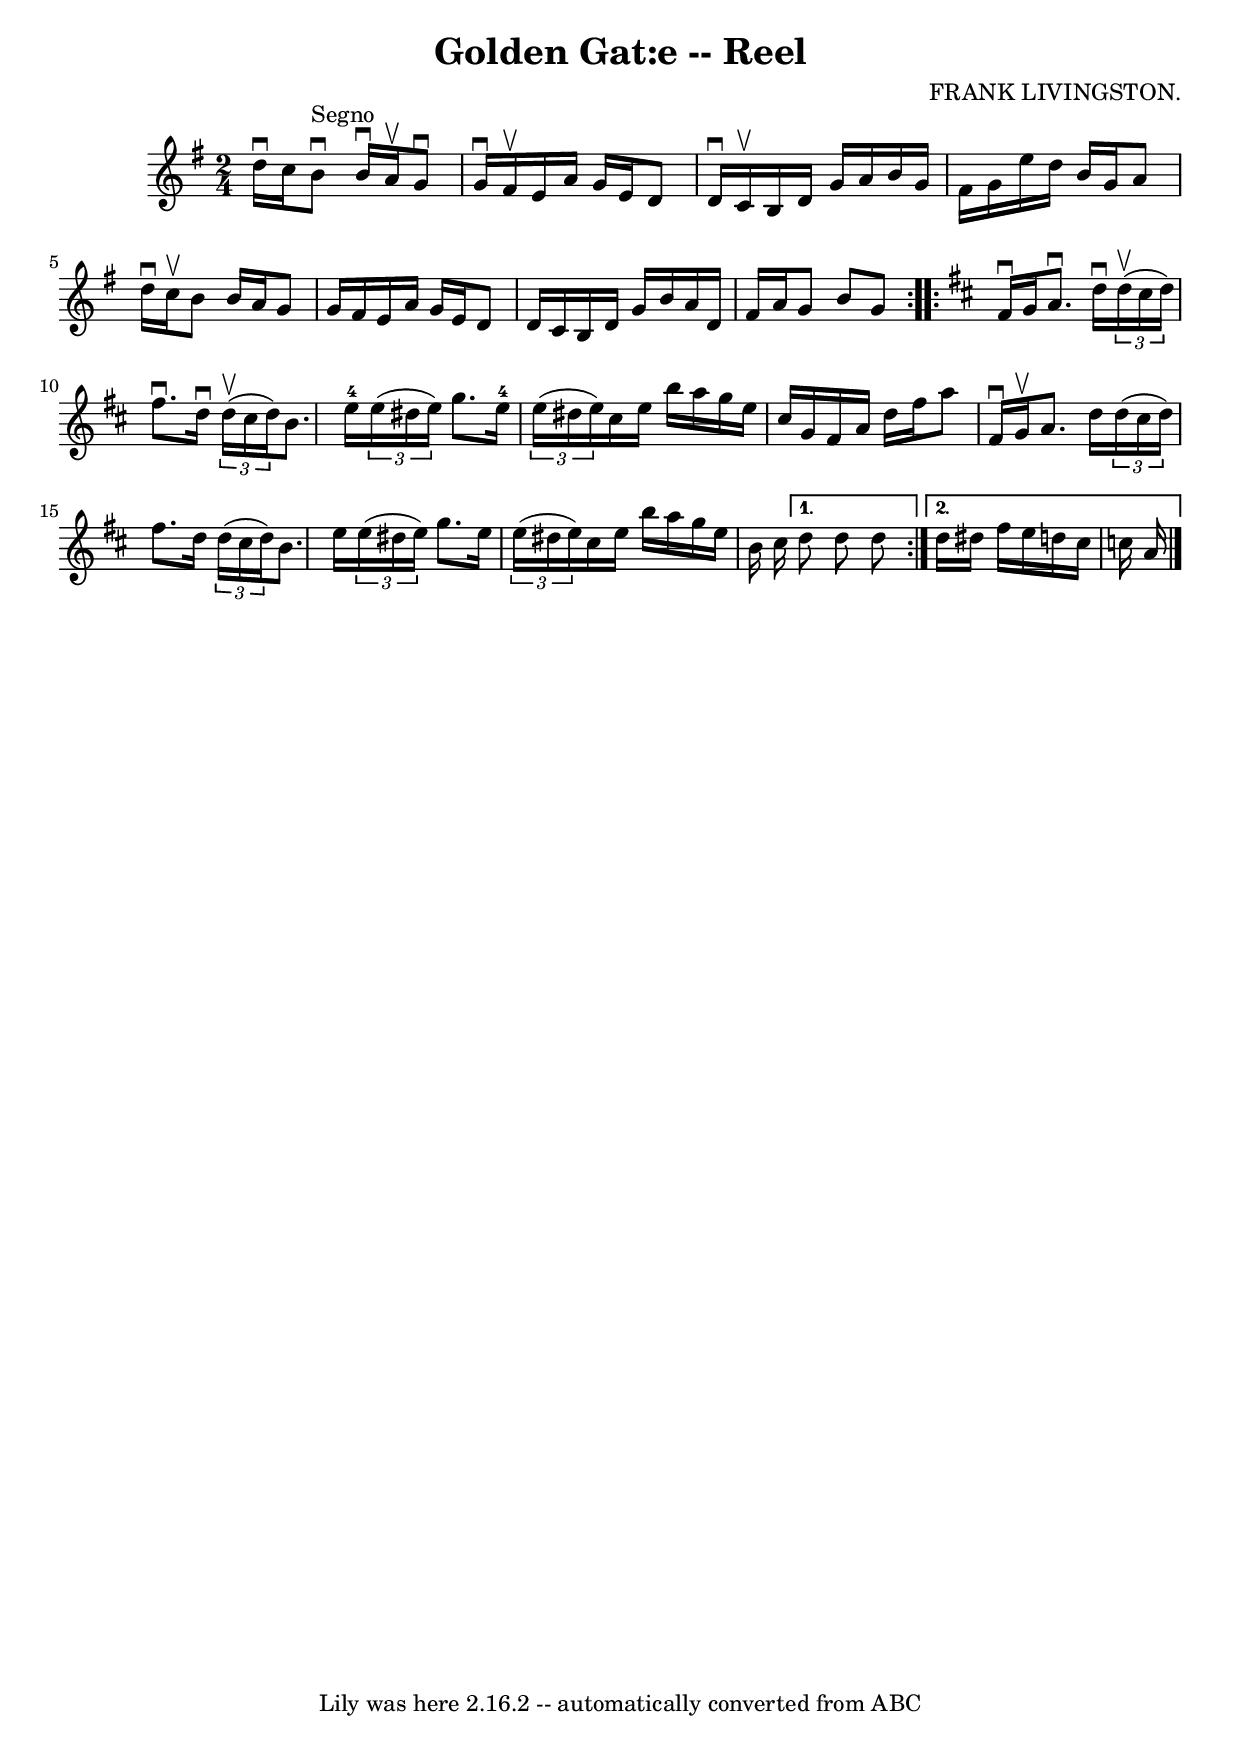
\version "2.7.40"
\include "Mammoth.ily"
\header {
	book = "Ryan's Mammoth Collection"
	composer = "FRANK LIVINGSTON."
	crossRefNumber = "1"
	footnotes = "\\\\325"
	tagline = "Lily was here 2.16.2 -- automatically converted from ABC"
	title = "Golden Gat:e -- Reel"
}
voicedefault =  {
\set Score.defaultBarType = "empty"

\repeat volta 2 {
\time 2/4 \key g \major d''16^\downbow c''16    |
 b'8 
^"Segno"^\downbow b'16^\downbow a'16^\upbow g'8^\downbow g'16 
^\downbow fis'16^\upbow   |
 e'16 a'16 g'16 e'16 d'8    
d'16^\downbow c'16^\upbow   |
 b16 d'16 g'16 a'16 b'16  
 g'16 fis'16 g'16    |
 e''16 d''16 b'16 g'16 a'8    
d''16^\downbow c''16^\upbow   |
 b'8 b'16 a'16 g'8    
g'16 fis'16    |
 e'16 a'16 g'16 e'16 d'8 d'16    
c'16    |
 b16 d'16 g'16 b'16 a'16 d'16 fis'16    
a'16    |
 g'8 b'8 g'8  }   \key d \major   \repeat volta 2 {   
fis'16^\downbow g'16  |
 a'8.^\downbow d''16^\downbow   
\times 2/3 { d''16^\upbow(cis''16 d''16) } fis''8.^\downbow   
d''16^\downbow   \times 2/3 { d''16^\upbow(cis''16 d''16) }   
|
 b'8. e''16-4   \times 2/3 { e''16 (dis''16 e''16  
-) } g''8. e''16-4   \times 2/3 { e''16 (dis''16 e''16) }   
|
 cis''16 e''16 b''16 a''16 g''16 e''16 cis''16    
g'16    |
 fis'16 a'16 d''16 fis''16 a''8 fis'16 
^\downbow g'16^\upbow   |
 a'8. d''16    \times 2/3 { d''16 (
cis''16 d''16) } fis''8. d''16    \times 2/3 { d''16 (cis''16   
 d''16) }   |
 b'8. e''16    \times 2/3 { e''16 (dis''16 
 e''16) } g''8. e''16    \times 2/3 { e''16 (dis''16 e''16  
-) }   |
 cis''16 e''16 b''16 a''16 g''16 e''16    
b'16 cis''16    } \alternative{{ d''8 d''8 d''8  } { d''16    
dis''16 fis''16 e''16 d''!16 cis''16 c''16 a'16      
\bar "|."   }}
}

\score{
    <<

	\context Staff="default"
	{
	    \voicedefault 
	}

    >>
	\layout {
	}
	\midi {}
}
